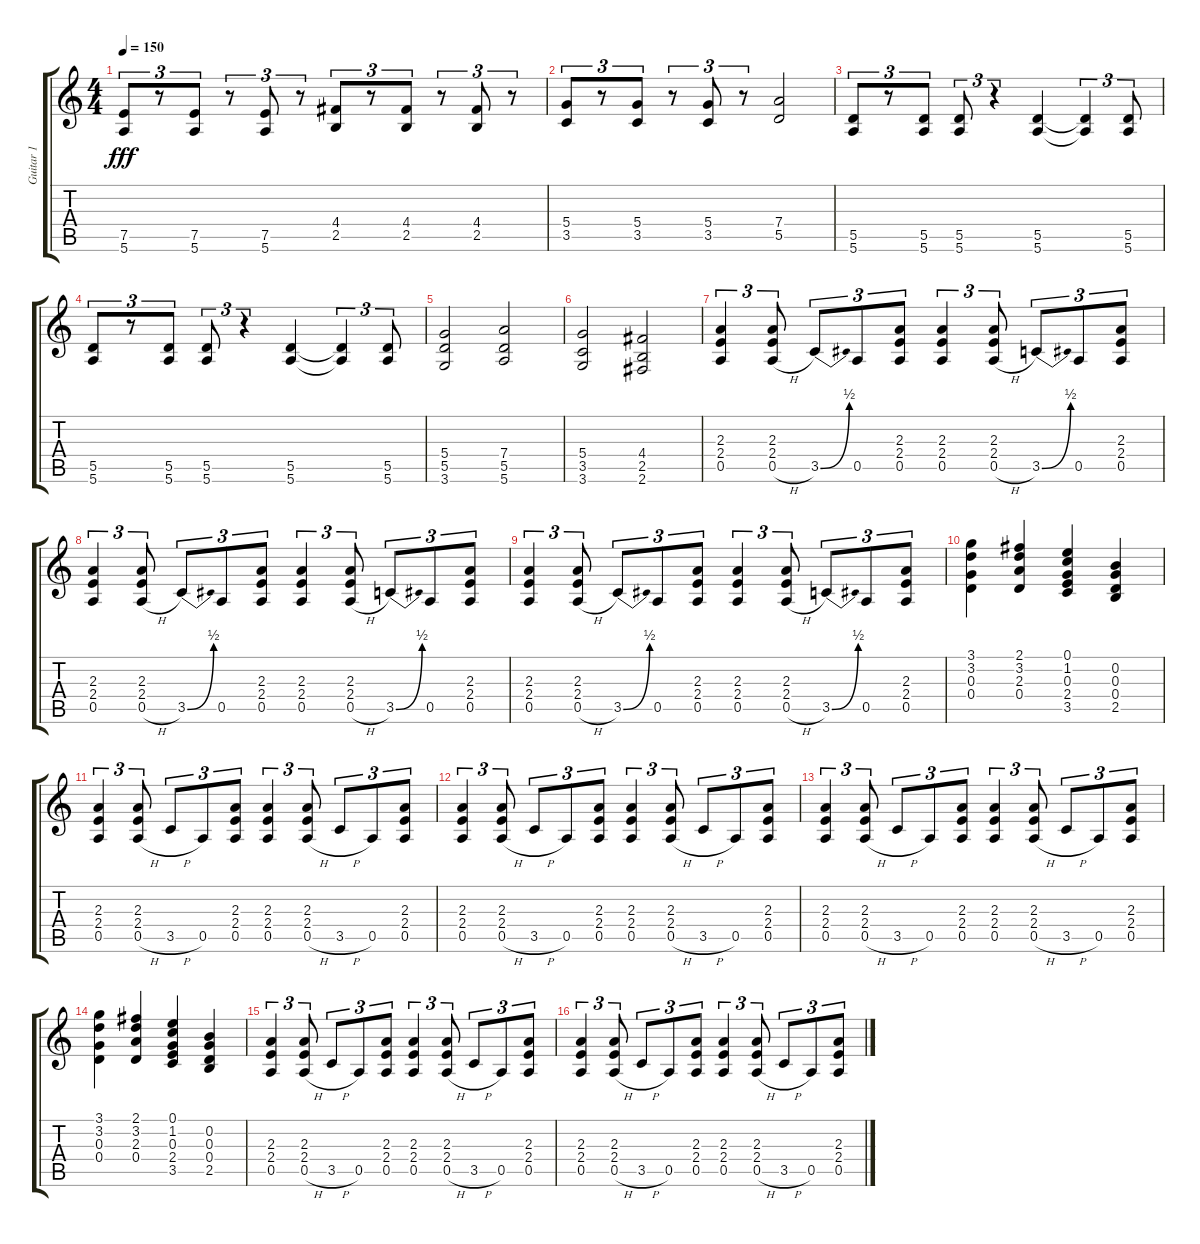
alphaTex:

\track ("Guitar 1" "Guitar 1") {instrument distortionguitar}
\staff {score tabs}
\tuning (E4 B3 G3 D3 A2 E2) {hide}
\ts (4 4)
\tempo 150
\clef g2
\ks c
(7.5 5.6).8{tu (3 2) dy fff} r.8{tu (3 2)} (7.5 5.6).8{tu (3 2)} r.8{tu (3 2)} (7.5 5.6).8{tu (3 2)} r.8{tu (3 2)} (4.4 2.5).8{tu (3 2)} r.8{tu (3 2)} (4.4 2.5).8{tu (3 2)} r.8{tu (3 2)} (4.4 2.5).8{tu (3 2)} r.8{tu (3 2)} |
(5.4 3.5).8{tu (3 2)} r.8{tu (3 2)} (5.4 3.5).8{tu (3 2)} r.8{tu (3 2)} (5.4 3.5).8{tu (3 2)} r.8{tu (3 2)} (7.4 5.5).2 |
(5.5 5.6).8{tu (3 2)} r.8{tu (3 2)} (5.5 5.6).8{tu (3 2)} (5.5 5.6).8{tu (3 2)} r.4{tu (3 2)} (5.5 5.6).4 (5.5{t} 5.6{t}).4{tu (3 2)} (5.5 5.6).8{tu (3 2)} |
(5.5 5.6).8{tu (3 2)} r.8{tu (3 2)} (5.5 5.6).8{tu (3 2)} (5.5 5.6).8{tu (3 2)} r.4{tu (3 2)} (5.5 5.6).4 (5.5{t} 5.6{t}).4{tu (3 2)} (5.5 5.6).8{tu (3 2)} |
(5.4 5.5 3.6).2 (7.4 5.5 5.6).2 |
(5.4 3.5 3.6).2 (4.4 2.5 2.6).2 |
(2.3 2.4 0.5).4{tu (3 2)} (2.3 2.4 0.5{h}).8{tu (3 2)} 3.5{be (bend 0 0 60 2)}.8{tu (3 2)} 0.5.8{tu (3 2)} (2.3 2.4 0.5).8{tu (3 2)} (2.3 2.4 0.5).4{tu (3 2)} (2.3 2.4 0.5{h}).8{tu (3 2)} 3.5{be (bend 0 0 60 2)}.8{tu (3 2)} 0.5.8{tu (3 2)} (2.3 2.4 0.5).8{tu (3 2)} |
(2.3 2.4 0.5).4{tu (3 2)} (2.3 2.4 0.5{h}).8{tu (3 2)} 3.5{be (bend 0 0 60 2)}.8{tu (3 2)} 0.5.8{tu (3 2)} (2.3 2.4 0.5).8{tu (3 2)} (2.3 2.4 0.5).4{tu (3 2)} (2.3 2.4 0.5{h}).8{tu (3 2)} 3.5{be (bend 0 0 60 2)}.8{tu (3 2)} 0.5.8{tu (3 2)} (2.3 2.4 0.5).8{tu (3 2)} |
(2.3 2.4 0.5).4{tu (3 2)} (2.3 2.4 0.5{h}).8{tu (3 2)} 3.5{be (bend 0 0 60 2)}.8{tu (3 2)} 0.5.8{tu (3 2)} (2.3 2.4 0.5).8{tu (3 2)} (2.3 2.4 0.5).4{tu (3 2)} (2.3 2.4 0.5{h}).8{tu (3 2)} 3.5{be (bend 0 0 60 2)}.8{tu (3 2)} 0.5.8{tu (3 2)} (2.3 2.4 0.5).8{tu (3 2)} |
(3.1 3.2 0.3 0.4).4 (2.1 3.2 2.3 0.4).4 (0.1 1.2 0.3 2.4 3.5).4 (0.2 0.3 0.4 2.5).4 |
(2.3 2.4 0.5).4{tu (3 2)} (2.3 2.4 0.5{h}).8{tu (3 2)} 3.5{h}.8{tu (3 2)} 0.5.8{tu (3 2)} (2.3 2.4 0.5).8{tu (3 2)} (2.3 2.4 0.5).4{tu (3 2)} (2.3 2.4 0.5{h}).8{tu (3 2)} 3.5{h}.8{tu (3 2)} 0.5.8{tu (3 2)} (2.3 2.4 0.5).8{tu (3 2)} |
(2.3 2.4 0.5).4{tu (3 2)} (2.3 2.4 0.5{h}).8{tu (3 2)} 3.5{h}.8{tu (3 2)} 0.5.8{tu (3 2)} (2.3 2.4 0.5).8{tu (3 2)} (2.3 2.4 0.5).4{tu (3 2)} (2.3 2.4 0.5{h}).8{tu (3 2)} 3.5{h}.8{tu (3 2)} 0.5.8{tu (3 2)} (2.3 2.4 0.5).8{tu (3 2)} |
(2.3 2.4 0.5).4{tu (3 2)} (2.3 2.4 0.5{h}).8{tu (3 2)} 3.5{h}.8{tu (3 2)} 0.5.8{tu (3 2)} (2.3 2.4 0.5).8{tu (3 2)} (2.3 2.4 0.5).4{tu (3 2)} (2.3 2.4 0.5{h}).8{tu (3 2)} 3.5{h}.8{tu (3 2)} 0.5.8{tu (3 2)} (2.3 2.4 0.5).8{tu (3 2)} |
(3.1 3.2 0.3 0.4).4 (2.1 3.2 2.3 0.4).4 (0.1 1.2 0.3 2.4 3.5).4 (0.2 0.3 0.4 2.5).4 |
(2.3 2.4 0.5).4{tu (3 2)} (2.3 2.4 0.5{h}).8{tu (3 2)} 3.5{h}.8{tu (3 2)} 0.5.8{tu (3 2)} (2.3 2.4 0.5).8{tu (3 2)} (2.3 2.4 0.5).4{tu (3 2)} (2.3 2.4 0.5{h}).8{tu (3 2)} 3.5{h}.8{tu (3 2)} 0.5.8{tu (3 2)} (2.3 2.4 0.5).8{tu (3 2)} |
(2.3 2.4 0.5).4{tu (3 2)} (2.3 2.4 0.5{h}).8{tu (3 2)} 3.5{h}.8{tu (3 2)} 0.5.8{tu (3 2)} (2.3 2.4 0.5).8{tu (3 2)} (2.3 2.4 0.5).4{tu (3 2)} (2.3 2.4 0.5{h}).8{tu (3 2)} 3.5{h}.8{tu (3 2)} 0.5.8{tu (3 2)} (2.3 2.4 0.5).8{tu (3 2)}
